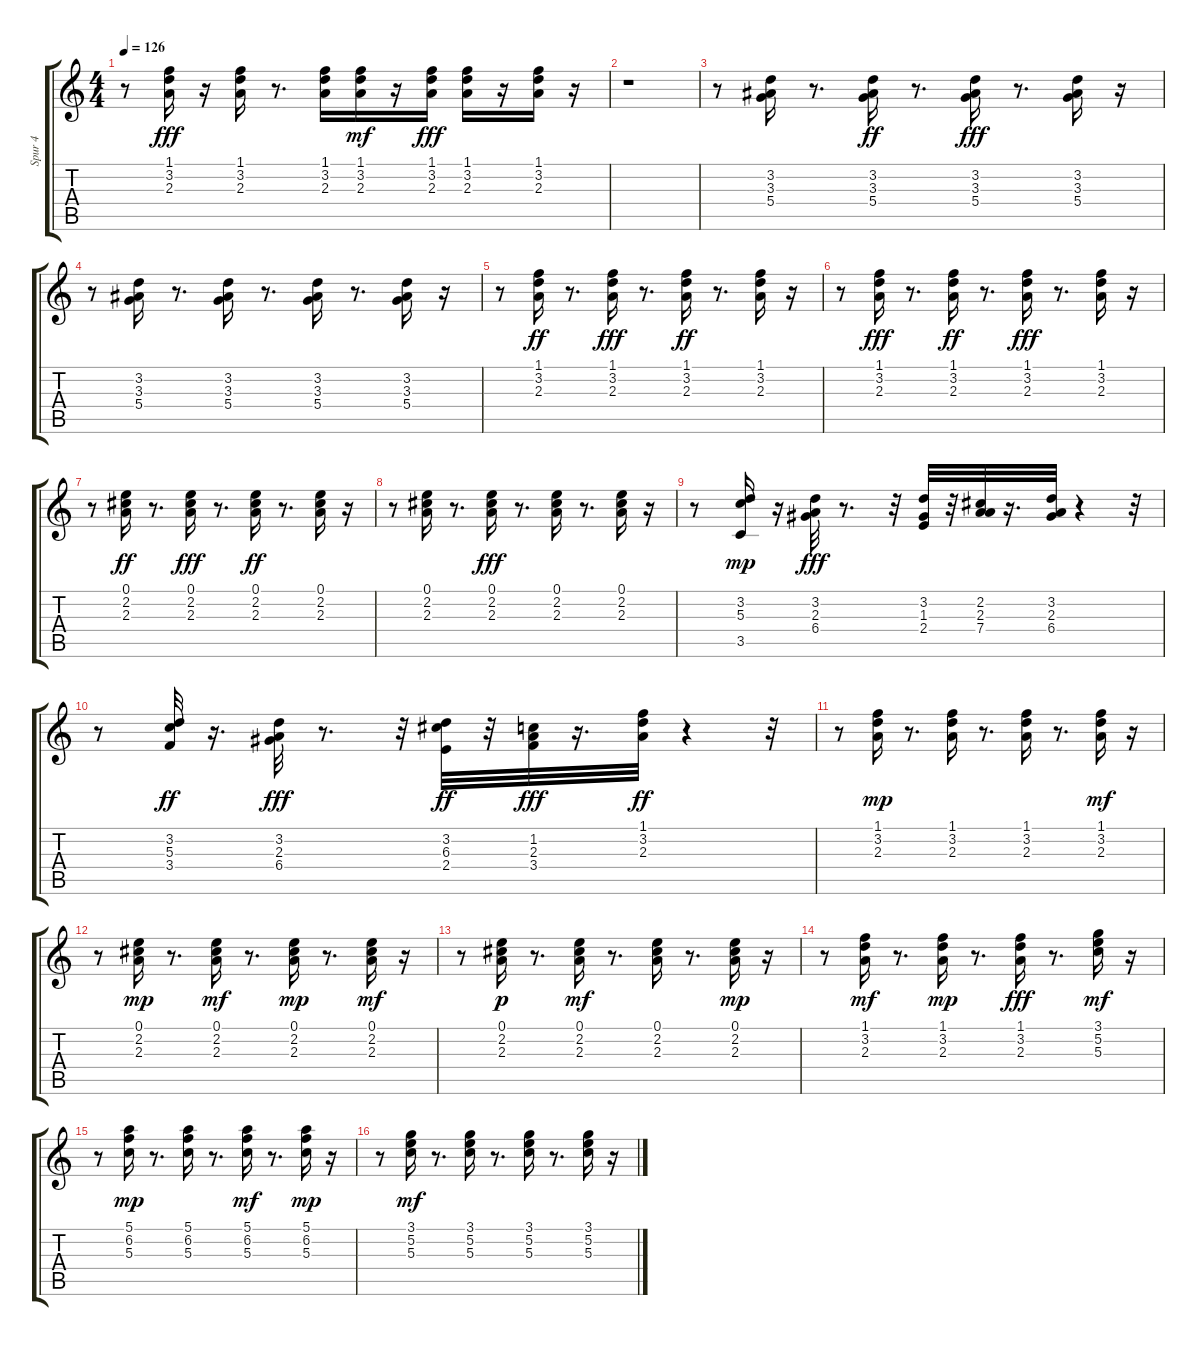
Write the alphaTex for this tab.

\track ("Spur 4" "Spur 4") {instrument slapbass2}
\staff {score tabs}
\tuning (E4 B3 G3 D3 A2 E2) {hide}
\ts (4 4)
\tempo 126
\clef g2
\ks c
r.8{dy fff} (1.1 3.2 2.3).16 r.16 (1.1 3.2 2.3).16 r.8{d} (1.1 3.2 2.3).16 (1.1 3.2 2.3).16{dy mf} r.16 (1.1 3.2 2.3).16{dy fff} (1.1 3.2 2.3).16 r.16 (1.1 3.2 2.3).16 r.16 |
r.1 |
r.8 (3.2 3.3 5.4).16 r.8{d} (3.2 3.3 5.4).16{dy ff} r.8{d} (3.2 3.3 5.4).16{dy fff} r.8{d} (3.2 3.3 5.4).16 r.16 |
r.8 (3.2 3.3 5.4).16 r.8{d} (3.2 3.3 5.4).16 r.8{d} (3.2 3.3 5.4).16 r.8{d} (3.2 3.3 5.4).16 r.16 |
r.8 (1.1 3.2 2.3).16{dy ff} r.8{d} (1.1 3.2 2.3).16{dy fff} r.8{d} (1.1 3.2 2.3).16{dy ff} r.8{d} (1.1 3.2 2.3).16 r.16 |
r.8 (1.1 3.2 2.3).16{dy fff} r.8{d} (1.1 3.2 2.3).16{dy ff} r.8{d} (1.1 3.2 2.3).16{dy fff} r.8{d} (1.1 3.2 2.3).16 r.16 |
r.8 (0.1 2.2 2.3).16{dy ff} r.8{d} (0.1 2.2 2.3).16{dy fff} r.8{d} (0.1 2.2 2.3).16{dy ff} r.8{d} (0.1 2.2 2.3).16 r.16 |
r.8 (0.1 2.2 2.3).16 r.8{d} (0.1 2.2 2.3).16{dy fff} r.8{d} (0.1 2.2 2.3).16 r.8{d} (0.1 2.2 2.3).16 r.16 |
r.8 (3.2 5.3 3.5).16{dy mp} r.16 (3.2 2.3 6.4).32{dy fff} r.8{d} r.32 (3.2 1.3 2.4).32 r.32 (2.2 2.3 7.4).32 r.16{d} (3.2 2.3 6.4).32 r.4 r.32 |
r.8 (3.2 5.3 3.4).32{dy ff} r.16{d} (3.2 2.3 6.4).32{dy fff} r.8{d} r.32 (3.2 6.3 2.4).32{dy ff} r.32 (1.2 2.3 3.4).32{dy fff} r.16{d} (1.1 3.2 2.3).32{dy ff} r.4 r.32 |
r.8 (1.1 3.2 2.3).16{dy mp} r.8{d} (1.1 3.2 2.3).16 r.8{d} (1.1 3.2 2.3).16 r.8{d} (1.1 3.2 2.3).16{dy mf} r.16 |
r.8 (0.1 2.2 2.3).16{dy mp} r.8{d} (0.1 2.2 2.3).16{dy mf} r.8{d} (0.1 2.2 2.3).16{dy mp} r.8{d} (0.1 2.2 2.3).16{dy mf} r.16 |
r.8 (0.1 2.2 2.3).16{dy p} r.8{d} (0.1 2.2 2.3).16{dy mf} r.8{d} (0.1 2.2 2.3).16 r.8{d} (0.1 2.2 2.3).16{dy mp} r.16 |
r.8 (1.1 3.2 2.3).16{dy mf} r.8{d} (1.1 3.2 2.3).16{dy mp} r.8{d} (1.1 3.2 2.3).16{dy fff} r.8{d} (3.1 5.2 5.3).16{dy mf} r.16 |
r.8 (5.1 6.2 5.3).16{dy mp} r.8{d} (5.1 6.2 5.3).16 r.8{d} (5.1 6.2 5.3).16{dy mf} r.8{d} (5.1 6.2 5.3).16{dy mp} r.16 |
r.8 (3.1 5.2 5.3).16{dy mf} r.8{d} (3.1 5.2 5.3).16 r.8{d} (3.1 5.2 5.3).16 r.8{d} (3.1 5.2 5.3).16 r.16
